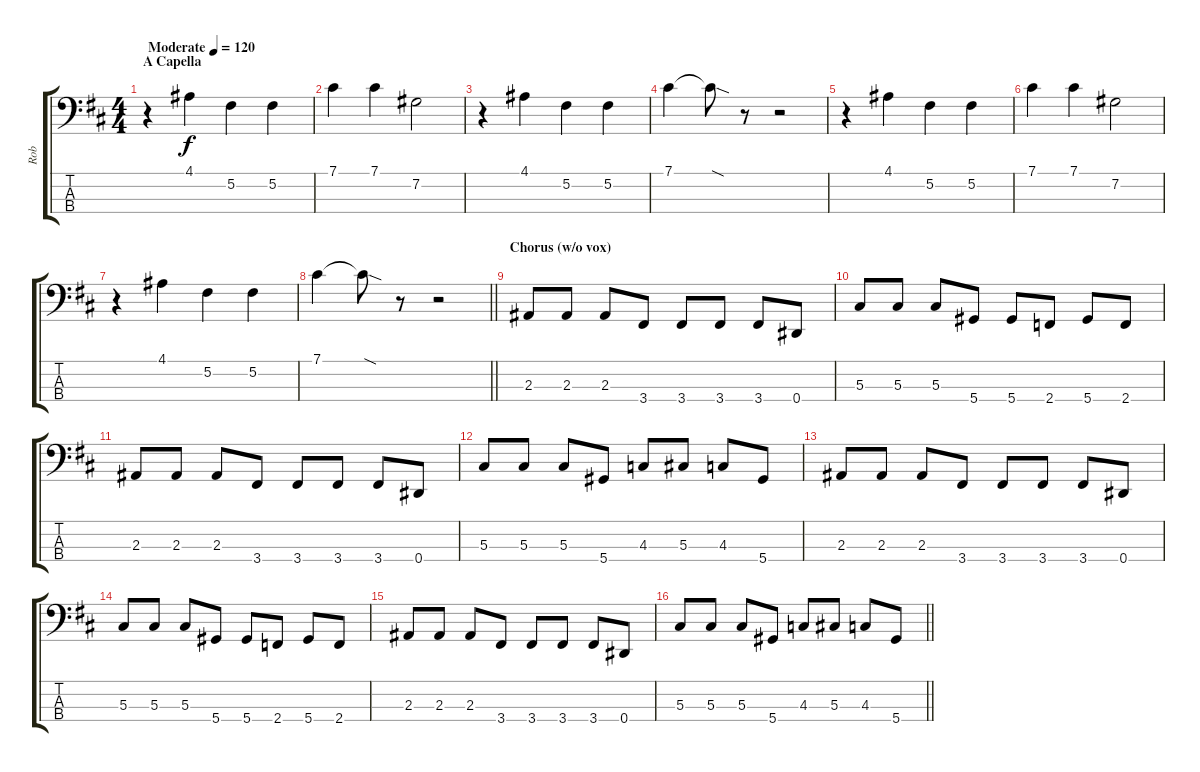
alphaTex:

\track ("Rob" "Rob") {instrument electricbassfinger}
\staff {score tabs}
\tuning (Gb2 Db2 Ab1 Eb1) {hide}
\ts (4 4)
\section ("" "A Capella")
\tempo (120 "Moderate")
\clef f4
\ks bminor
r.4{dy f instrument acousticbass} 4.1.4 5.2.4 5.2.4 |
7.1.4 7.1.4 7.2.2 |
r.4 4.1.4 5.2.4 5.2.4 |
7.1.4 7.1{sod t}.8 r.8 r.2 |
r.4 4.1.4 5.2.4 5.2.4 |
7.1.4 7.1.4 7.2.2 |
r.4 4.1.4 5.2.4 5.2.4 |
\barLineRight lightlight
7.1.4 7.1{sod t}.8 r.8 r.2 |
\section ("" "Chorus (w/o vox)")
2.3.8{instrument electricbassfinger} 2.3.8 2.3.8 3.4.8 3.4.8 3.4.8 3.4.8 0.4.8 |
5.3.8 5.3.8 5.3.8 5.4.8 5.4.8 2.4.8 5.4.8 2.4.8 |
2.3.8 2.3.8 2.3.8 3.4.8 3.4.8 3.4.8 3.4.8 0.4.8 |
5.3.8 5.3.8 5.3.8 5.4.8 4.3.8 5.3.8 4.3.8 5.4.8 |
2.3.8 2.3.8 2.3.8 3.4.8 3.4.8 3.4.8 3.4.8 0.4.8 |
5.3.8 5.3.8 5.3.8 5.4.8 5.4.8 2.4.8 5.4.8 2.4.8 |
2.3.8 2.3.8 2.3.8 3.4.8 3.4.8 3.4.8 3.4.8 0.4.8 |
\barLineRight lightlight
5.3.8 5.3.8 5.3.8 5.4.8 4.3.8 5.3.8 4.3.8 5.4.8
